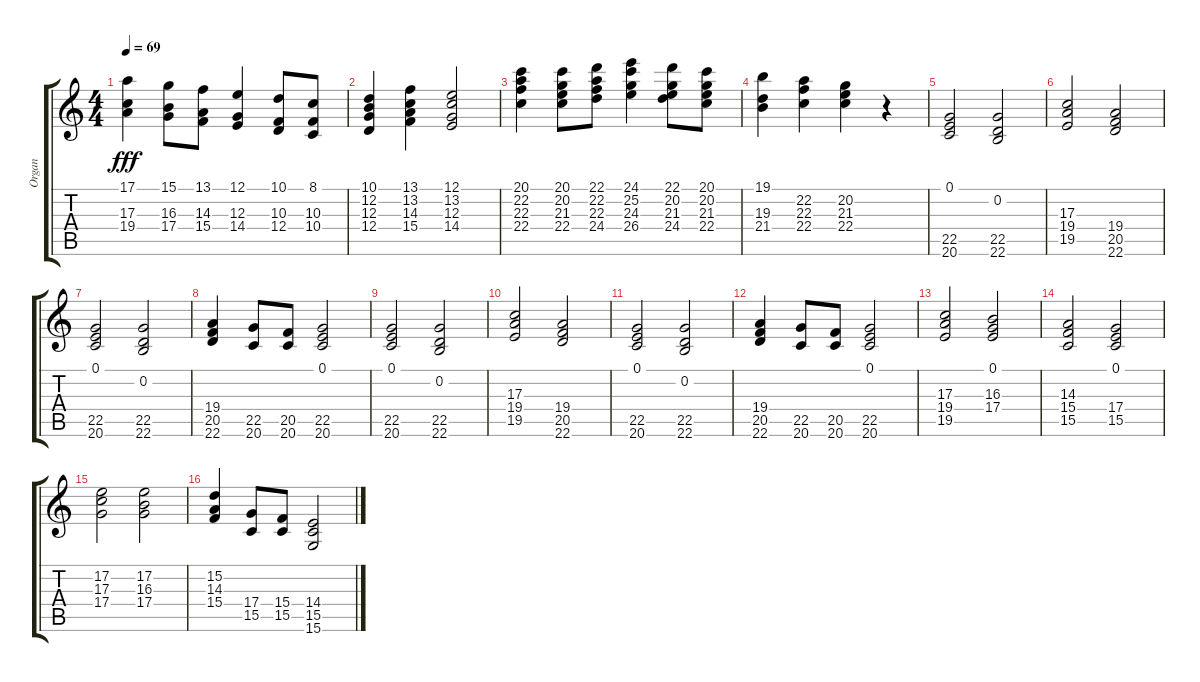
\track ("Organ" "Organ") {instrument churchorgan}
\staff {score tabs}
\tuning (E4 B3 G3 D3 A2 E2) {hide}
\ts (4 4)
\tempo 69
\clef g2
\ks c
(17.1 17.3 19.4).4{dy fff} (15.1 16.3 17.4).8 (13.1 14.3 15.4).8 (12.1 12.3 14.4).4 (10.1 10.3 12.4).8 (8.1 10.3 10.4).8 |
(10.1 12.2 12.3 12.4).4 (13.1 13.2 14.3 15.4).4 (12.1 13.2 12.3 14.4).2 |
(20.1 22.2 22.3 22.4).4 (20.1 20.2 21.3 22.4).8 (22.1 22.2 22.3 24.4).8 (24.1 25.2 24.3 26.4).4 (22.1 20.2 21.3 24.4).8 (20.1 20.2 21.3 22.4).8 |
(19.1 19.3 21.4).4 (22.2 22.3 22.4).4 (20.2 21.3 22.4).4 r.4 |
(0.1 22.5 20.6).2 (0.2 22.5 22.6).2 |
(17.3 19.4 19.5).2 (19.4 20.5 22.6).2 |
(0.1 22.5 20.6).2 (0.2 22.5 22.6).2 |
(19.4 20.5 22.6).4 (22.5 20.6).8 (20.5 20.6).8 (0.1 22.5 20.6).2 |
(0.1 22.5 20.6).2 (0.2 22.5 22.6).2 |
(17.3 19.4 19.5).2 (19.4 20.5 22.6).2 |
(0.1 22.5 20.6).2 (0.2 22.5 22.6).2 |
(19.4 20.5 22.6).4 (22.5 20.6).8 (20.5 20.6).8 (0.1 22.5 20.6).2 |
(17.3 19.4 19.5).2 (0.1 16.3 17.4).2 |
(14.3 15.4 15.5).2 (0.1 17.4 15.5).2 |
(17.2 17.3 17.4).2 (17.2 16.3 17.4).2 |
(15.2 14.3 15.4).4 (17.4 15.5).8 (15.4 15.5).8 (14.4 15.5 15.6).2
